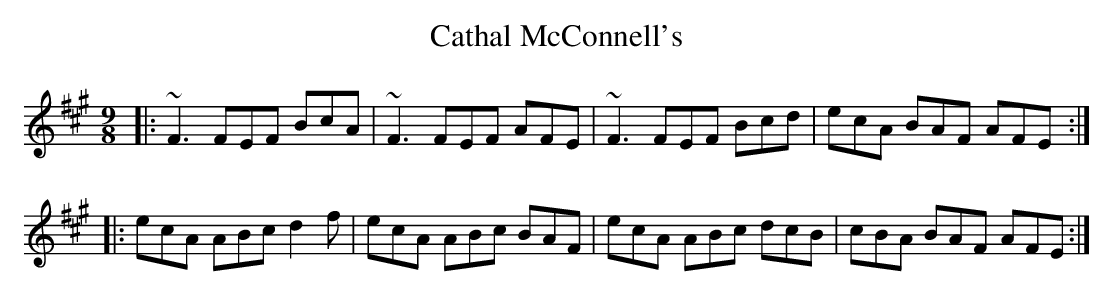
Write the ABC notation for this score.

X:1
T:Cathal McConnell's
M:9/8
K:F#minor
|: ~F3 FEF BcA | ~F3 FEF AFE | ~F3 FEF Bcd | ecA BAF AFE :|
|:ecA ABc d2f | ecA ABc BAF | ecA ABc dcB | cBA BAF AFE :|
